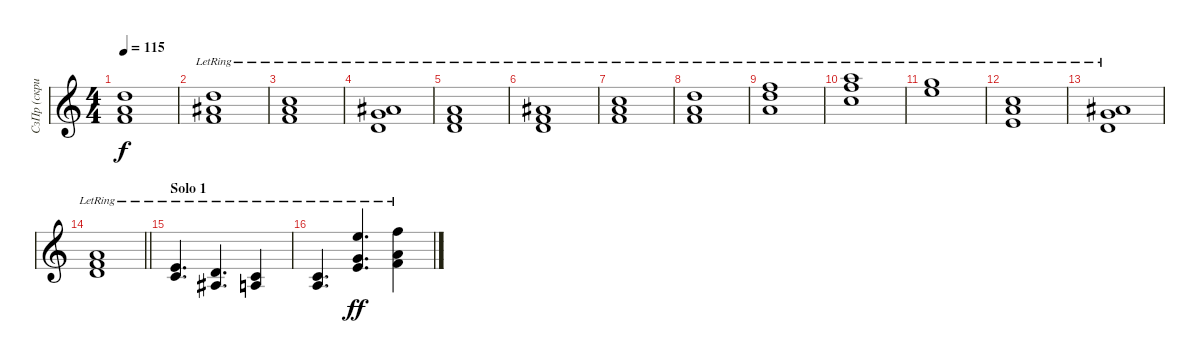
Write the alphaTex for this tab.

\track ("СзПр (скрип)" "СзПр (скри") {instrument stringensemble1}
\staff {score}
\tuning (E4 B3 G3 D3 A2 E2) {hide}
\ts (4 4)
\tempo 115
\clef g2
\ks c
(10.1{t} 6.2{t} 14.3{t}).1{dy f} |
(1.1{lr} 11.2{lr} 19.3{lr}).1 |
(1.1{lr} 10.2{lr} 17.3{lr}).1 |
(3.1{lr} 11.2{lr} 7.3{lr}).1 |
(1.1{lr} 3.2{lr} 14.3{lr}).1 |
(6.1{lr} 6.2{lr} 7.3{lr}).1 |
(1.1{lr} 10.2{lr} 17.3{lr}).1 |
(10.1{lr} 6.2{lr} 14.3{lr}).1 |
(10.1{lr} 10.2{lr} 22.3{lr}).1 |
(13.1{lr} 22.2{lr} 17.3{lr}).1 |
(15.1{lr} 17.2{lr}).1 |
(5.1{lr} 5.2{lr} 17.3{lr}).1 |
(6.1{lr} 8.2{lr} 7.3{lr}).1 |
\barLineRight lightlight
(1.1{lr} 3.2{lr} 14.3{lr}).1 |
\section ("" "Solo 1")
(1.2{lr} 9.3{lr}).4{d} (3.2{lr} 3.3{lr}).4{d} (1.2{lr} 2.3{lr}).4 |
(1.2{lr} 2.3{lr}).4{d} (12.1{lr} 5.2{lr} 12.3{lr}).4{d dy ff} (13.1{lr} 6.2{lr} 14.3{lr}).4
